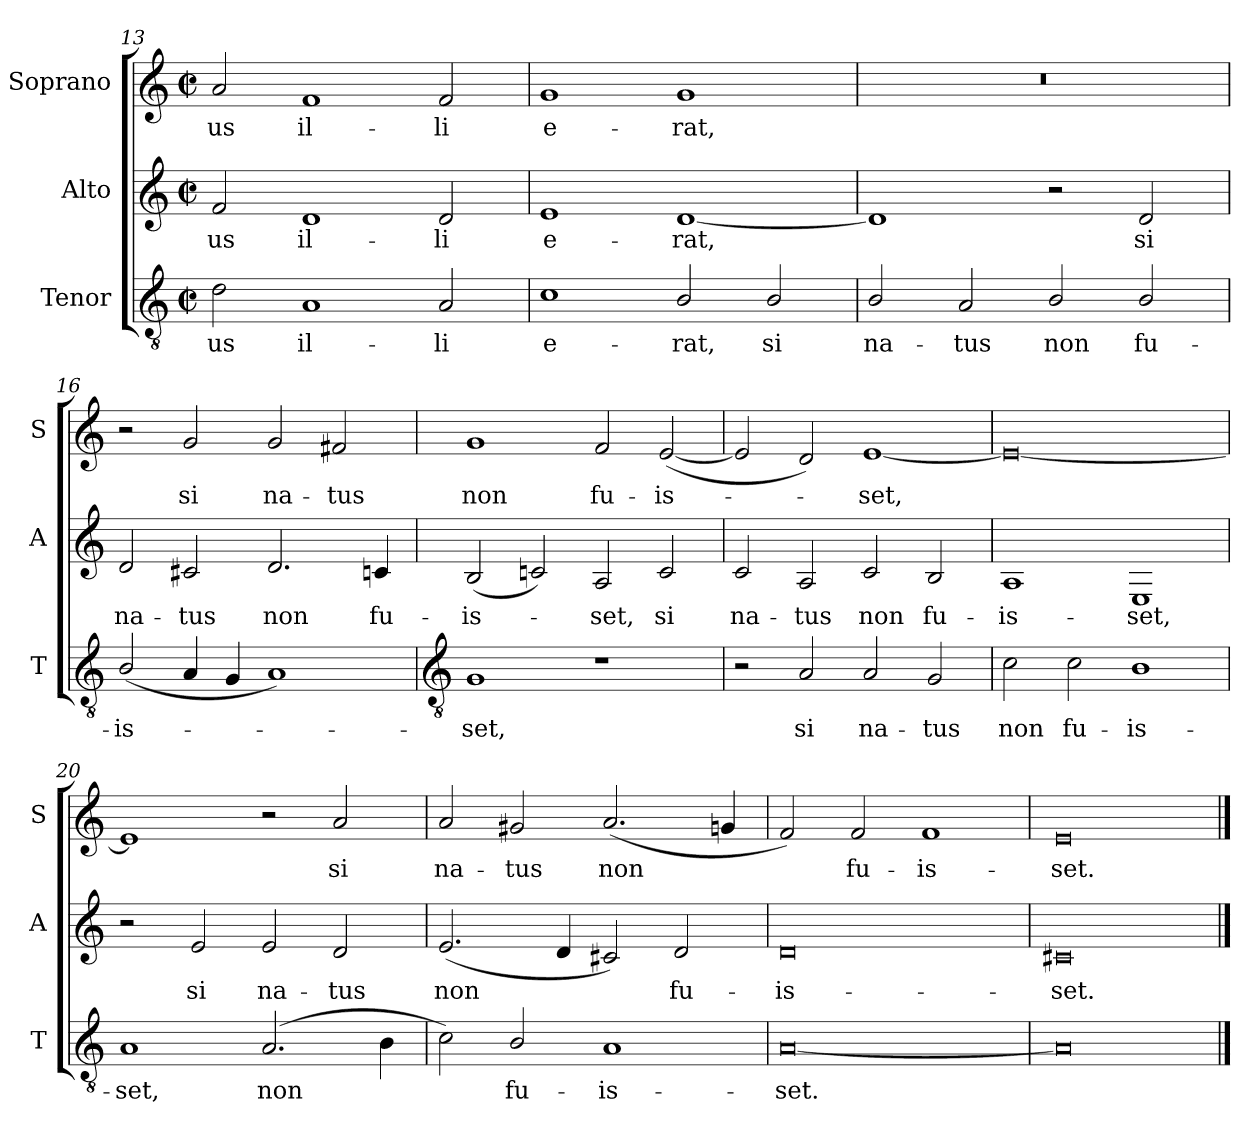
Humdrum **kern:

**kern	**text	**kern	**text	**kern	**text
*part3	*part3	*part2	*part2	*part1	*part1
*staff3	*staff3	*staff2	*staff2	*staff1	*staff1
*I"Tenor	*	*I"Alto	*	*I"Soprano	*
*I'T	*	*I'A	*	*I'S	*
*clefGv2	*	*clefG2	*	*clefG2	*
*k[]	*	*k[]	*	*k[]	*
*C:	*	*C:	*	*C:	*
*M4/2	*	*M4/2	*	*M4/2	*
*met(c|)	*	*met(c|)	*	*met(c|)	*
=13	=13	=13	=13	=13	=13
!	!LO:LY:b	!	!LO:LY:b	!	!LO:LY:b
2d	-us	2f	-us	2a	-us
!	!LO:LY:b	!	!LO:LY:b	!	!LO:LY:b
1A	il-	1d	il-	1f	il-
!	!LO:LY:b	!	!LO:LY:b	!	!LO:LY:b
2A	-li	2d	-li	2f	-li
=14	=14	=14	=14	=14	=14
!	!LO:LY:b	!	!LO:LY:b	!	!LO:LY:b
1c	e-	1e	e-	1g	e-
!	!LO:LY:b	!	!LO:LY:b	!	!LO:LY:b
2B/	-rat,	[1d	-rat,	1g	-rat,
!	!LO:LY:b	!	!	!	!
2B/	si	.	.	.	.
=15	=15	=15	=15	=15	=15
!	!LO:LY:b	!	!	!	!
2B/	na-	1d]	.	0r	.
!	!LO:LY:b	!	!	!	!
2A	-tus	.	.	.	.
!	!LO:LY:b	!	!	!	!
2B/	non	2r	.	.	.
!	!LO:LY:b	!	!LO:LY:b	!	!
2B/	fu-	2d	si	.	.
=16	=16	=16	=16	=16	=16
!	!LO:LY:b	!	!LO:LY:b	!	!
(<2B/	-is-	2d	na-	2r	.
!	!	!	!LO:LY:b	!	!LO:LY:b
4A	.	2c#X	-tus	2g	si
4G	.	.	.	.	.
!	!	!	!LO:LY:b	!	!LO:LY:b
1A)	.	2.d	non	2g	na-
!	!	!	!	!	!LO:LY:b
.	.	.	.	2f#X	-tus
!	!	!	!LO:LY:b	!	!
.	.	4cn	fu-	.	.
!!LO:LB:g=z
=17	=17	=17	=17	=17	=17
*clefGv2	*	*	*	*	*
!	!LO:LY:b	!	!LO:LY:b	!	!LO:LY:b
1G	set,	(<2B	-is-	1g	non
.	.	2cn)	.	.	.
!	!	!	!LO:LY:b	!	!LO:LY:b
1r	.	2A	set,	2f	fu-
!	!	!	!LO:LY:b	!	!LO:LY:b
.	.	2c	si	(<[2e	-is-
=18	=18	=18	=18	=18	=18
!	!	!	!LO:LY:b	!	!
2r	.	2c	na-	2e]	.
!	!LO:LY:b	!	!LO:LY:b	!	!
2A	si	2A	-tus	2d)	.
!	!LO:LY:b	!	!LO:LY:b	!	!LO:LY:b
2A	na-	2c	non	[1e	set,
!	!LO:LY:b	!	!LO:LY:b	!	!
2G	-tus	2B	fu-	.	.
=19	=19	=19	=19	=19	=19
!	!LO:LY:b	!	!LO:LY:b	!	!
2c	non	1A	-is-	0e_	.
!	!LO:LY:b	!	!	!	!
2c	fu-	.	.	.	.
!	!LO:LY:b	!	!LO:LY:b	!	!
1B	-is-	1E	-set,	.	.
=20	=20	=20	=20	=20	=20
!	!LO:LY:b	!	!	!	!
1A	-set,	2r	.	1e]	.
!	!	!	!LO:LY:b	!	!
.	.	2e	si	.	.
!	!LO:LY:b	!	!LO:LY:b	!	!
(>2.A	non	2e	na-	2r	.
!	!	!	!LO:LY:b	!	!LO:LY:b
.	.	2d	-tus	2a	si
4B	.	.	.	.	.
=21	=21	=21	=21	=21	=21
!	!	!	!LO:LY:b	!	!LO:LY:b
2c)	.	(<2.e	non	2a	na-
!	!LO:LY:b	!	!	!	!LO:LY:b
2B/	fu-	.	.	2g#X	-tus
.	.	4d	.	.	.
!	!LO:LY:b	!	!	!	!LO:LY:b
1A	-is-	2c#X)	.	(<2.a	non
!	!	!	!LO:LY:b	!	!
.	.	2d	fu-	.	.
.	.	.	.	4gn	.
=22	=22	=22	=22	=22	=22
!	!LO:LY:b	!	!LO:LY:b	!	!
[0A	-set.	0d	-is-	2f)	.
!	!	!	!	!	!LO:LY:b
.	.	.	.	2f	fu-
!	!	!	!	!	!LO:LY:b
.	.	.	.	1f	-is-
=23	=23	=23	=23	=23	=23
!	!	!	!LO:LY:b	!	!LO:LY:b
0A]	.	0c#X	-set.	0e	-set.
==	==	==	==	==	==
*-	*-	*-	*-	*-	*-
